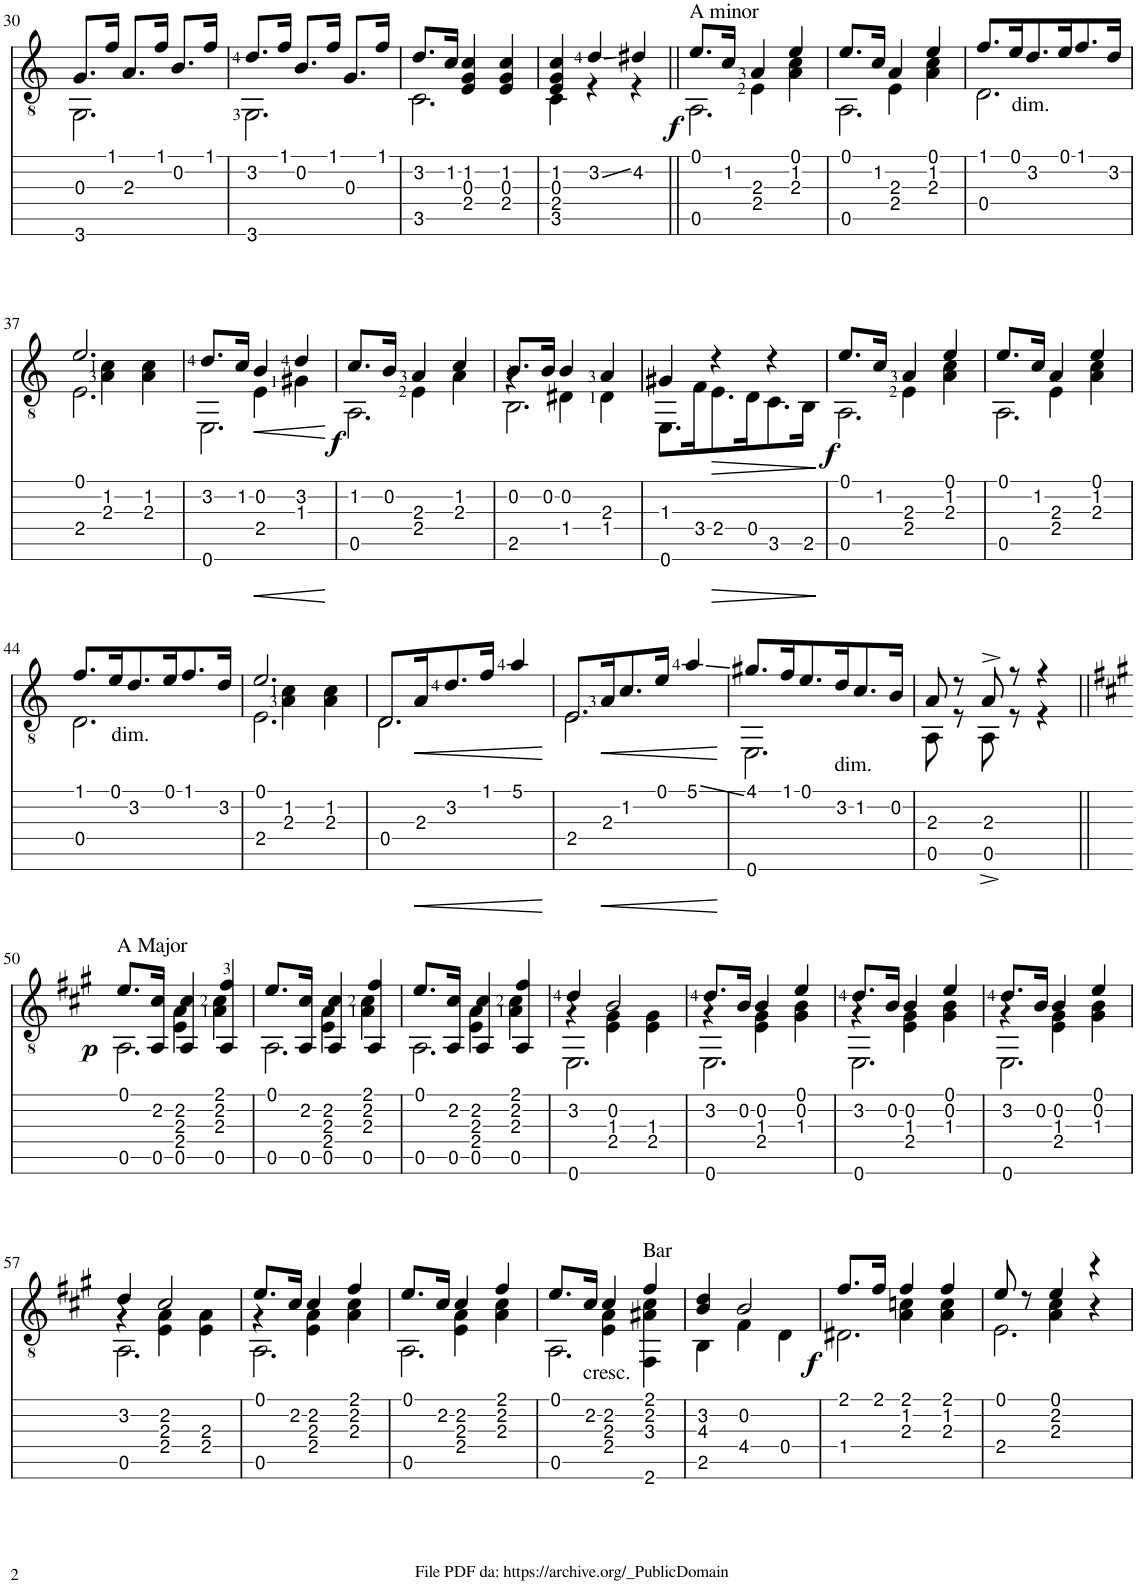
**kern	**kern	**dynam
*part1	*part1	*part1
*staff2	*staff1	*staff1/2
*I"Guitar	*	*
*I'Guit.	*	*
!!LO:PB:g=z
*	*clefGv2	*
*k[]	*k[]	*
*M3/4	*M3/4	*
=30	=30	=30
*^	*^	*
8.GL	2.GG	8.G/L	2.GG\	.
16fJk	.	16f/Jk	.	.
8.AL	.	8.A/L	.	.
16fJk	.	16f/Jk	.	.
8.BL	.	8.B/L	.	.
16fJk	.	16f/Jk	.	.
=31	=31	=31	=31	=31
8.dL	2.GG	8.d/L	2.GG\	.
16fJk	.	16f/Jk	.	.
8.BL	.	8.B/L	.	.
16fJk	.	16f/Jk	.	.
8.GL	.	8.G/L	.	.
16fJk	.	16f/Jk	.	.
=32	=32	=32	=32	=32
8.dL	2.C	8.d/L	2.C\	.
16cJk	.	16c/Jk	.	.
4E 4G 4c	.	4E/ 4G/ 4c/	.	.
4E 4G 4c	.	4E/ 4G/ 4c/	.	.
=33	=33	=33	=33	=33
4E 4G 4c	4C	4E/ 4G/ 4c/	4C\	.
4d	4r	4d/	4r	.
!	!	!	!	!LO:DY:b
4d#	4r	4d#X/	4r	f
=34||	=34||	=34||	=34||	=34||
*	*^	*	*^	*
!	!	!	!LO:TX:a:t=A minor	!	!	!
8.eL	4ryy	2.AA	8.e/L	4ryy	2.AA\	.
16cJk	.	.	16c/Jk	.	.	.
4A	4E	.	4A/	4E\	.	.
4e	4A 4c	.	4e/	4A\ 4c\	.	.
=35	=35	=35	=35	=35	=35	=35
8.eL	4ryy	2.AA	8.e/L	4ryy	2.AA\	.
16cJk	.	.	16c/Jk	.	.	.
4A	4E	.	4A/	4E\	.	.
4e	4A 4c	.	4e/	4A\ 4c\	.	.
*	*v	*v	*	*	*	*
*	*	*	*v	*v	*
=36	=36	=36	=36	=36
8.fL	2.D	8.f/L	2.D\	.
!LO:TX:a:t=dim.	!	!	!	!
16eJk	.	16e/K	.	.
8.dL	.	8.d/	.	.
16eJk	.	16e/K	.	.
8.fL	.	8.f/	.	.
16dJk	.	16d/Jk	.	.
!!LO:LB:g=z
=37	=37	=37	=37	=37
*	*^	*	*^	*
2.e	4ryy	2.E	2.e/	4ryy	2.E\	.
.	4A 4c	.	.	4A\ 4c\	.	.
.	4A 4c	.	.	4A\ 4c\	.	.
=38	=38	=38	=38	=38	=38	=38
8.dL	4ryy	2.EE	8.d/L	4ryy	2.EE\	.
16cJk	.	.	16c/Jk	.	.	.
!	!	!	!	!	!	!LO:HP:b
4B	4E	.	4B/	4E\	.	<
4d	4G#X	.	4d/	4G#X\	.	.
*v	*v	*v	*	*	*	*
*	*v	*v	*v	*
.	.	[
=39	=39	=39
*^	*^	*
*	*^	*	*^	*
!	!	!	!	!	!	!LO:DY:b
8.cL	4ryy	2.AA	8.c/L	4ryy	2.AA\	f
16BJk	.	.	16B/Jk	.	.	.
4A	4E	.	4A/	4E\	.	.
4c	4A	.	4c/	4A\	.	.
=40	=40	=40	=40	=40	=40	=40
8.BL	4r	2.BB	8.B/L	4r	2.BB\	.
16BJk	.	.	16B/Jk	.	.	.
4B	4D#	.	4B/	4D#X\	.	.
4A	4D#	.	4A/	4D#\	.	.
*	*v	*v	*	*	*	*
*	*	*	*v	*v	*
=41	=41	=41	=41	=41
4G#	8.EEL	4G#X/	8.EE\L	.
.	16FJk	.	16F\K	.
!	!	!	!	!LO:HP:b
4r	8.EL	4r	8.E\	>
.	16DJk	.	16D\K	.
4r	8.CL	4r	8.C\	.
!	!	!	!	!LO:DY:b
.	16BBJk	.	16BB\Jk	f
*v	*v	*	*	*
*	*v	*v	*
.	.	]
=42	=42	=42
*^	*^	*
*	*^	*	*^	*
8.eL	4ryy	2.AA	8.e/L	4ryy	2.AA\	.
16cJk	.	.	16c/Jk	.	.	.
4A	4E	.	4A/	4E\	.	.
4e	4A 4c	.	4e/	4A\ 4c\	.	.
=43	=43	=43	=43	=43	=43	=43
8.eL	4ryy	2.AA	8.e/L	4ryy	2.AA\	.
16cJk	.	.	16c/Jk	.	.	.
4A	4E	.	4A/	4E\	.	.
4e	4A 4c	.	4e/	4A\ 4c\	.	.
*	*v	*v	*	*	*	*
*	*	*	*v	*v	*
!!LO:LB:g=z
=44	=44	=44	=44	=44
8.fL	2.D	8.f/L	2.D\	.
!LO:TX:a:t=dim.	!	!	!	!
16eJk	.	16e/K	.	.
8.dL	.	8.d/	.	.
16eJk	.	16e/K	.	.
8.fL	.	8.f/	.	.
16dJk	.	16d/Jk	.	.
=45	=45	=45	=45	=45
*	*^	*	*^	*
2.e	4ryy	2.E	2.e/	4ryy	2.E\	.
.	4A 4c	.	.	4A\ 4c\	.	.
.	4A 4c	.	.	4A\ 4c\	.	.
*	*v	*v	*	*	*	*
*	*	*	*v	*v	*
=46	=46	=46	=46	=46
!	!	!LO:N:head=open	!	!
8.DL	2.D	8.D/L	2.D\	.
!	!	!	!	!LO:HP:b
16AJk	.	16A/K	.	<
8.dL	.	8.d/	.	.
16fJk	.	16f/Jk	.	.
4a	.	4a/	.	.
*v	*v	*	*	*
*	*v	*v	*
.	.	[
=47	=47	=47
*^	*	*
!	!	!LO:N:head=open	!
*	*	*^	*
8.EL	2.E	8.E/L	2.E\	.
!	!	!	!	!LO:HP:b
16AJk	.	16A/K	.	<
8.cL	.	8.c/	.	.
16eJk	.	16e/Jk	.	.
4a	.	4a/	.	.
*v	*v	*	*	*
*	*v	*v	*
.	.	[
=48	=48	=48
*^	*^	*
8.g#L	2.EE	8.g#X/L	2.EE\	.
16fJk	.	16f/K	.	.
8.eL	.	8.e/	.	.
!LO:TX:a:t=dim.	!	!	!	!
16dJk	.	16d/K	.	.
8.cL	.	8.c/	.	.
16BJk	.	16B/Jk	.	.
=49	=49	=49	=49	=49
8A	8AA	8A/	8AA\	.
8r	8r	8r	8r	.
8A^	8AA	8A^/	8AA\	.
8r	8r	8r	8r	.
4r	4r	4r	4r	.
*v	*v	*	*	*
*	*v	*v	*
!!LO:LB:g=z
=50||	=50||	=50||
*k[f#c#g#]	*k[f#c#g#]	*
*^	*^	*
*	*^	*	*^	*
!	!	!	!LO:TX:a:t=A Major	!	!	!
!	!	!	!	!	!	!LO:DY:b
8.eL	4ryy	2.AA	8.e/L	4ryy	2.AA\	p
16AA\ 16c#\Jk	.	.	16AA/ 16c#/Jk	.	.	.
4AA 4c#	4E 4A	.	4AA/ 4c#/	4E\ 4A\	.	.
4AA 4f#	4A 4c#	.	4AA/ 4f#/	4A\ 4c#\	.	.
=51	=51	=51	=51	=51	=51	=51
8.eL	4ryy	2.AA	8.e/L	4ryy	2.AA\	.
16AA\ 16c#\Jk	.	.	16AA/ 16c#/Jk	.	.	.
4AA 4c#	4E 4A	.	4AA/ 4c#/	4E\ 4A\	.	.
4AA 4f#	4A 4c#	.	4AA/ 4f#/	4A\ 4c#\	.	.
=52	=52	=52	=52	=52	=52	=52
8.eL	4ryy	2.AA	8.e/L	4ryy	2.AA\	.
16AA\ 16c#\Jk	.	.	16AA/ 16c#/Jk	.	.	.
4AA 4c#	4E 4A	.	4AA/ 4c#/	4E\ 4A\	.	.
4AA 4f#	4A 4c#	.	4AA/ 4f#/	4A\ 4c#\	.	.
=53	=53	=53	=53	=53	=53	=53
4d	4r	2.EE	4d/	4r	2.EE\	.
2B	4E 4G#	.	2B/	4E\ 4G#\	.	.
.	4E 4G#	.	.	4E\ 4G#\	.	.
=54	=54	=54	=54	=54	=54	=54
8.dL	4r	2.EE	8.d/L	4r	2.EE\	.
16BJk	.	.	16B/Jk	.	.	.
4B	4E 4G#	.	4B/	4E\ 4G#\	.	.
4e	4G# 4B	.	4e/	4G#\ 4B\	.	.
=55	=55	=55	=55	=55	=55	=55
8.dL	4r	2.EE	8.d/L	4r	2.EE\	.
16BJk	.	.	16B/Jk	.	.	.
4B	4E 4G#	.	4B/	4E\ 4G#\	.	.
4e	4G# 4B	.	4e/	4G#\ 4B\	.	.
=56	=56	=56	=56	=56	=56	=56
8.dL	4r	2.EE	8.d/L	4r	2.EE\	.
16BJk	.	.	16B/Jk	.	.	.
4B	4E 4G#	.	4B/	4E\ 4G#\	.	.
4e	4G# 4B	.	4e/	4G#\ 4B\	.	.
!!LO:LB:g=z	!!	!!
=57	=57	=57	=57	=57	=57	=57
4d	4r	2.AA	4d/	4r	2.AA\	.
2c#	4E 4A	.	2c#/	4E\ 4A\	.	.
.	4E 4A	.	.	4E\ 4A\	.	.
=58	=58	=58	=58	=58	=58	=58
8.eL	4r	2.AA	8.e/L	4r	2.AA\	.
16c#Jk	.	.	16c#/Jk	.	.	.
4c#	4E 4A	.	4c#/	4E\ 4A\	.	.
4f#	4A 4c#	.	4f#/	4A\ 4c#\	.	.
=59	=59	=59	=59	=59	=59	=59
8.eL	4ryy	2.AA	8.e/L	4ryy	2.AA\	.
16c#Jk	.	.	16c#/Jk	.	.	.
4c#	4E 4A	.	4c#/	4E\ 4A\	.	.
4f#	4A 4c#	.	4f#/	4A\ 4c#\	.	.
=60	=60	=60	=60	=60	=60	=60
8.eL	4ryy	2.AA	8.e/L	4ryy	2.AA\	.
!LO:TX:a:t=cresc.	!	!	!	!	!	!
16c#Jk	.	.	16c#/Jk	.	.	.
4c#	4E 4A	.	4c#/	4E\ 4A\	.	.
!	!	!	!LO:TX:a:t=Bar	!	!	!
4f#	4FF# 4A# 4c#	.	4f#/	4FF#\ 4A#X\ 4c#\	.	.
*	*v	*v	*	*	*	*
*	*	*	*v	*v	*
=61	=61	=61	=61	=61
4B 4d	4BB	4B/ 4d/	4BB\	.
2B	4F#	2B/	4F#\	.
.	4D	.	4D\	.
=62	=62	=62	=62	=62
*	*^	*	*^	*
!	!	!	!	!	!	!LO:DY:b
8.f#L	4ryy	2.D#	8.f#/L	4ryy	2.D#X\	f
16f#Jk	.	.	16f#/Jk	.	.	.
4f#	4A 4c	.	4f#/	4A\ 4cn\	.	.
4f#	4A 4c	.	4f#/	4A\ 4c\	.	.
=63	=63	=63	=63	=63	=63	=63
8e	4ryy	2.E	8e/	4ryy	2.E\	.
8r	.	.	8r	.	.	.
4e	4A 4c#	.	4e/	4A\ 4c#\	.	.
4r	4r	.	4r	4r	.	.
*v	*v	*v	*	*	*	*
*	*v	*v	*v	*
=	=	=
*-	*-	*-
